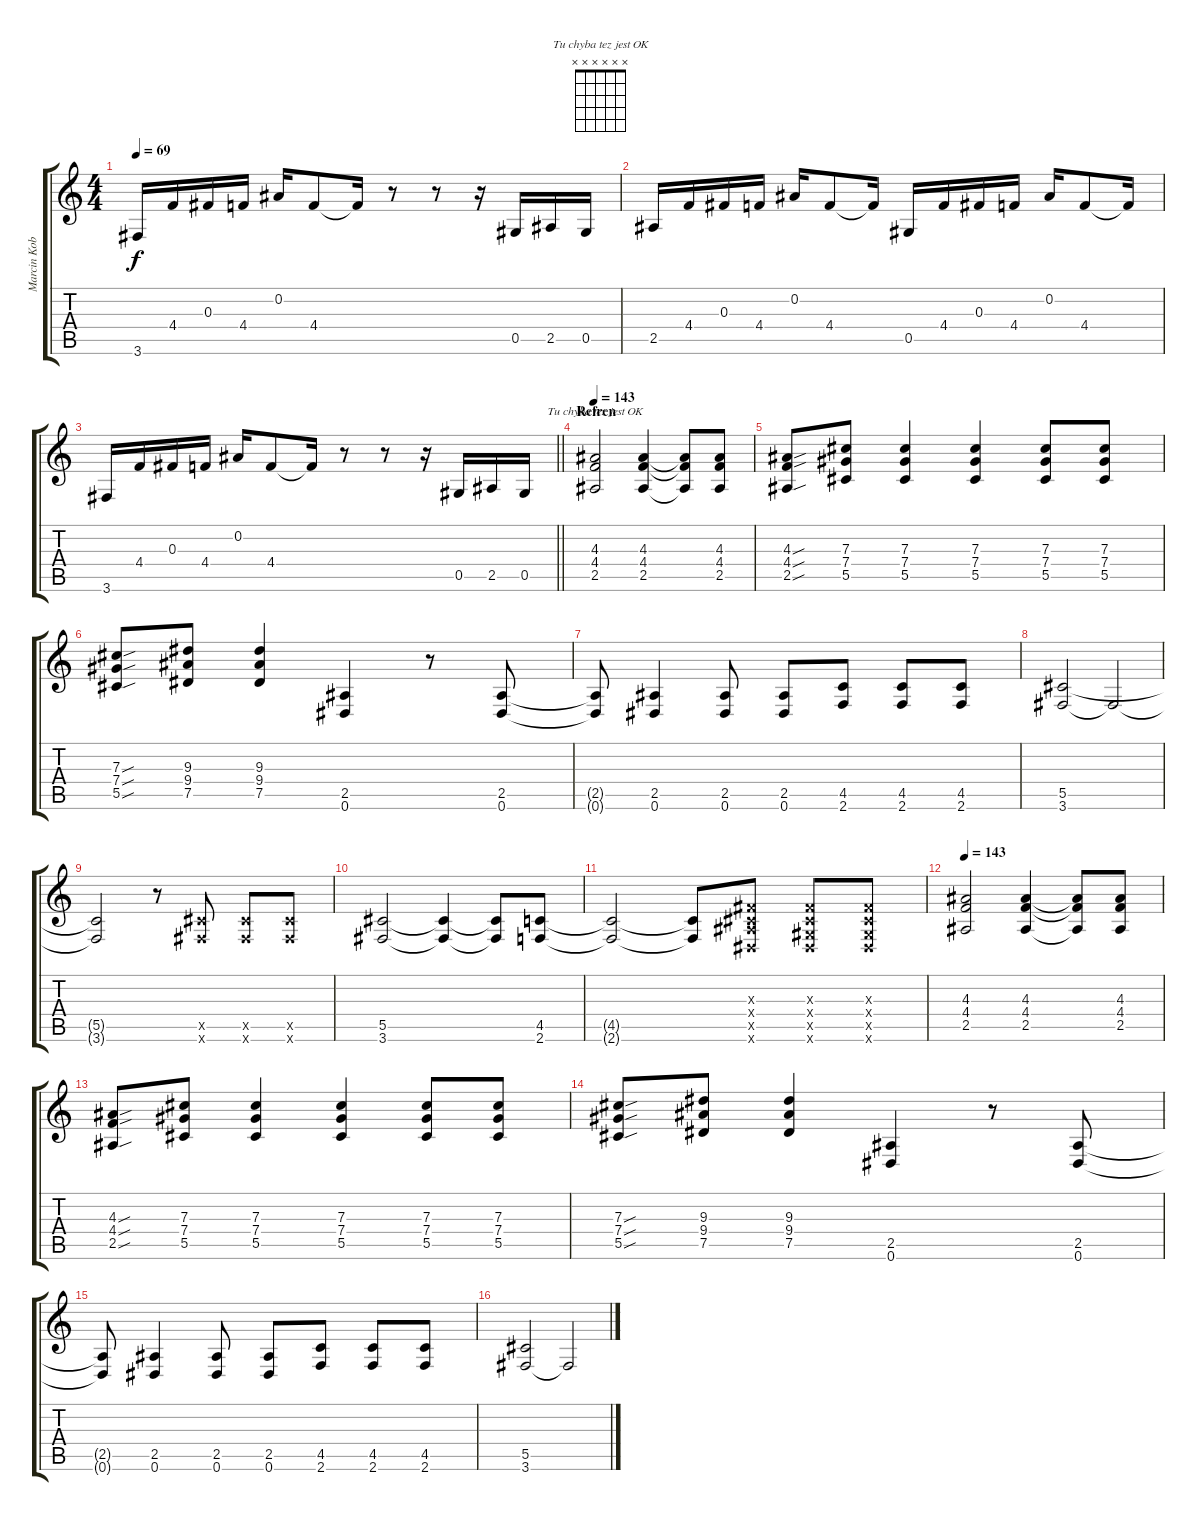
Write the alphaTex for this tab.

\track ("Marcin Kobza" "Marcin Kob") {instrument electricguitarjazz}
\staff {score tabs}
\tuning (Eb4 Bb3 Gb3 Db3 Ab2 Eb2) {hide}
\chord ("Tu chyba tez jest OK" x x x x x x)
\ts (4 4)
\tempo 69
\clef g2
\ks c
3.6.16{dy f} 4.4.16 0.3.16 4.4.16 0.2.16 4.4.8 4.4{t}.16 r.8 r.8 r.16 0.5.16 2.5.16 0.5.16 |
2.5.16 4.4.16 0.3.16 4.4.16 0.2.16 4.4.8 4.4{t}.16 0.5.16 4.4.16 0.3.16 4.4.16 0.2.16 4.4.8 4.4{t}.16 |
\barLineRight lightlight
3.6.16 4.4.16 0.3.16 4.4.16 0.2.16 4.4.8 4.4{t}.16 r.8 r.8 r.16 0.5.16 2.5.16 0.5.16 |
\section ("" "Refren")
\tempo 143
(4.3 4.4 2.5).2{ch "Tu chyba tez jest OK" volume 12 instrument distortionguitar} (4.3 4.4 2.5).4 (4.3{t} 4.4{t} 2.5{t}).8 (4.3 4.4 2.5).8 |
(4.3{sou} 4.4{sou} 2.5{sou}).8 (7.3 7.4 5.5).8 (7.3 7.4 5.5).4 (7.3 7.4 5.5).4 (7.3 7.4 5.5).8 (7.3 7.4 5.5).8 |
(7.3{sou} 7.4{sou} 5.5{sou}).8 (9.3 9.4 7.5).8 (9.3 9.4 7.5).4 (2.5 0.6).4 r.8 (2.5 0.6).8 |
(2.5{t} 0.6{t}).8 (2.5 0.6).4 (2.5 0.6).8 (2.5 0.6).8 (4.5 2.6).8 (4.5 2.6).8 (4.5 2.6).8 |
(5.5 3.6).2 3.6{t}.2 |
(5.5{t} 3.6{t}).2 r.8 (5.5{x} 3.6{x}).8 (5.5{x} 3.6{x}).8 (5.5{x} 3.6{x}).8 |
(5.5 3.6).2 (5.5{t} 3.6{t}).4 (5.5{t} 3.6{t}).8 (4.5 2.6).8 |
(4.5{t} 2.6{t}).2 (4.5{t} 2.6{t}).8 (0.3{x} 0.4{x} 2.5{x} 0.6{x}).8 (0.3{x} 0.4{x} 0.5{x} 0.6{x}).8 (0.3{x} 0.4{x} 0.5{x} 0.6{x}).8 |
\tempo 143
(4.3 4.4 2.5).2{instrument distortionguitar} (4.3 4.4 2.5).4 (4.3{t} 4.4{t} 2.5{t}).8 (4.3 4.4 2.5).8 |
(4.3{sou} 4.4{sou} 2.5{sou}).8 (7.3 7.4 5.5).8 (7.3 7.4 5.5).4 (7.3 7.4 5.5).4 (7.3 7.4 5.5).8 (7.3 7.4 5.5).8 |
(7.3{sou} 7.4{sou} 5.5{sou}).8 (9.3 9.4 7.5).8 (9.3 9.4 7.5).4 (2.5 0.6).4 r.8 (2.5 0.6).8 |
(2.5{t} 0.6{t}).8 (2.5 0.6).4 (2.5 0.6).8 (2.5 0.6).8 (4.5 2.6).8 (4.5 2.6).8 (4.5 2.6).8 |
(5.5 3.6).2 3.6{t}.2
